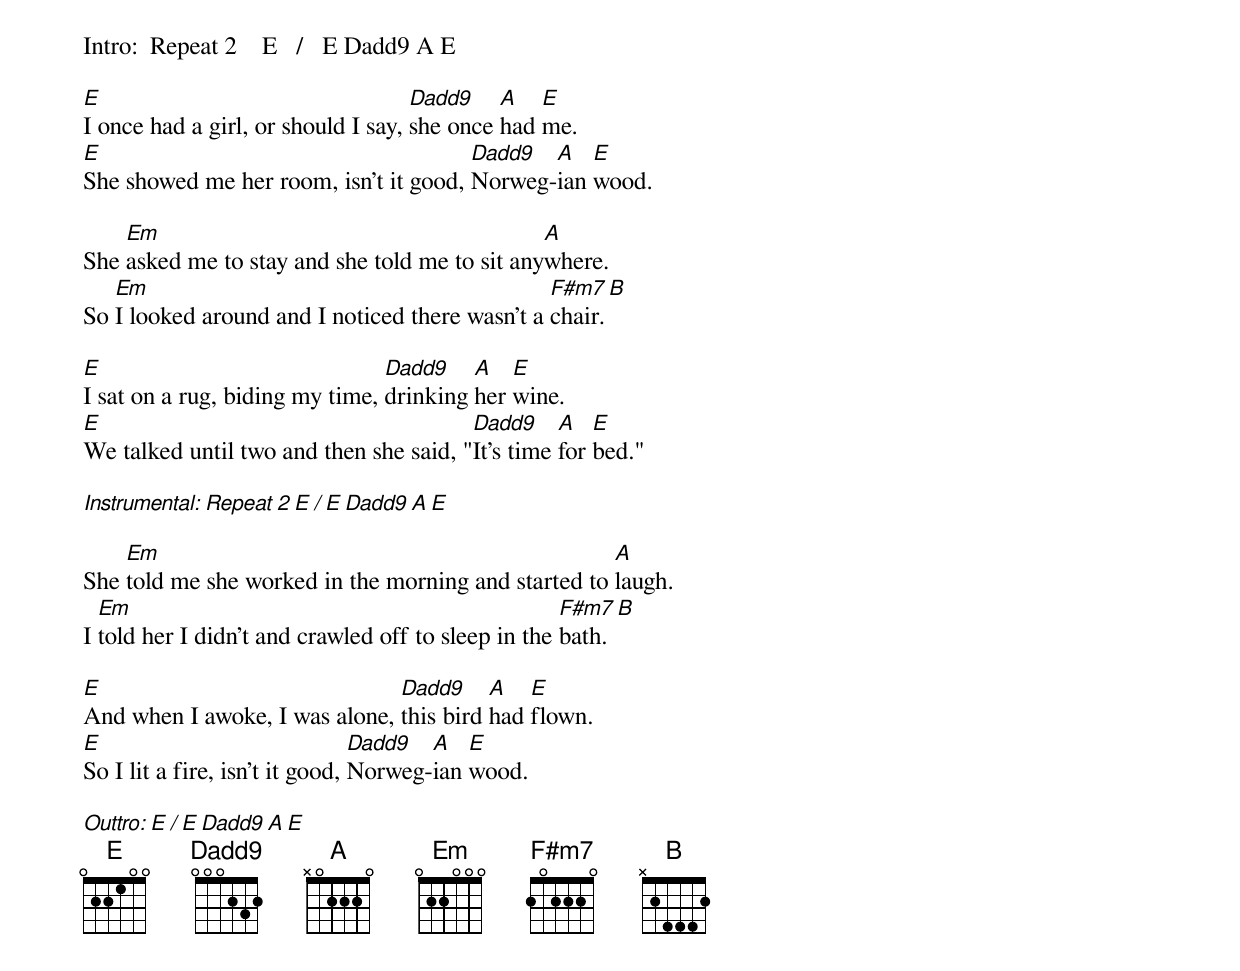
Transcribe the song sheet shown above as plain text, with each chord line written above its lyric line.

Intro:  Repeat 2    E   /   E Dadd9 A E

E                                   Dadd9    A   E
I once had a girl, or should I say, she once had me.
E                                      Dadd9  A   E
She showed me her room, isn't it good, Norweg-ian wood.

    Em                                         A
She asked me to stay and she told me to sit anywhere.
   Em                                           F#m7     B
So I looked around and I noticed there wasn't a chair.

E                               Dadd9    A   E
I sat on a rug, biding my time, drinking her wine.
E                                       Dadd9     A   E
We talked until two and then she said, "It's time for bed."

Instrumental:  Repeat 2    E   /   E Dadd9 A E

    Em                                               A
She told me she worked in the morning and started to laugh.
  Em                                                F#m7     B
I told her I didn't and crawled off to sleep in the bath.

E                              Dadd9     A   E
And when I awoke, I was alone, this bird had flown.
E                               Dadd9  A   E
So I lit a fire, isn't it good, Norweg-ian wood.

Outtro:  E   /   E Dadd9 A E
